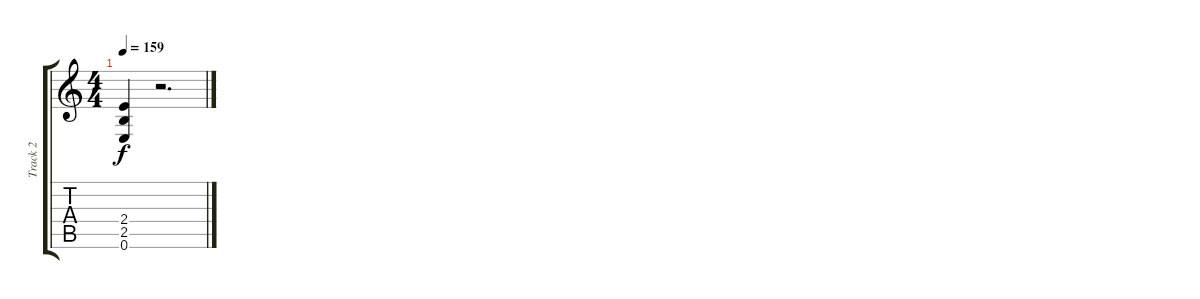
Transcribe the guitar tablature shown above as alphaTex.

\track ("Track 2" "Track 2") {instrument distortionguitar}
\staff {score tabs}
\tuning (E4 B3 G3 D3 A2 E2) {hide}
\ts (4 4)
\tempo 159
\clef g2
\ks c
(2.4 2.5 0.6).4{dy f} r.2{d}
